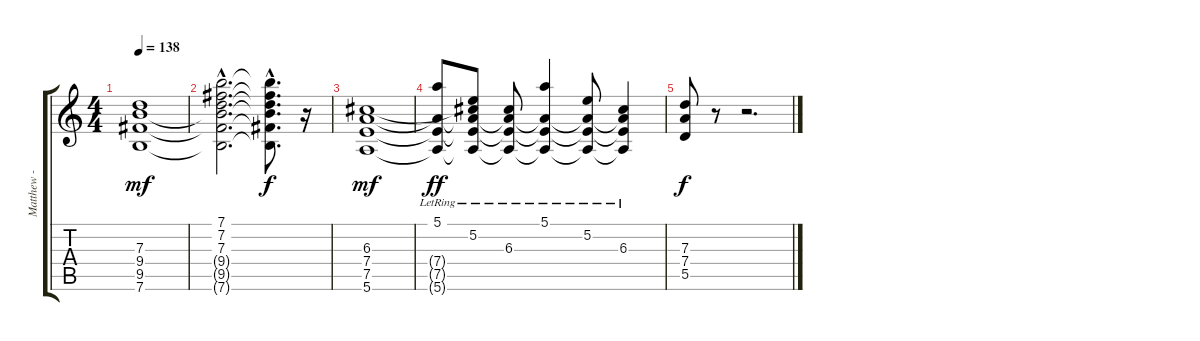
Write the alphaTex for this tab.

\track ("Matthew - Lead Guitar" "Matthew - ") {instrument overdrivenguitar}
\staff {score tabs}
\tuning (E4 B3 G3 D3 A2 E2) {hide}
\ts (4 4)
\tempo 138
\clef g2
\ks c
(7.3 9.4 9.5 7.6).1{dy mf volume 4 instrument overdrivenguitar} |
(7.1{hac} 7.2{hac} 7.3{hac} 9.4{hac t} 9.5{hac t} 7.6{hac t}).2{d} (7.1{hac t} 7.2{hac t} 7.3{hac t} 9.4{hac t} 9.5{hac t} 7.6{hac t}).8{d dy f} r.16{volume 13} |
(6.3 7.4 7.5 5.6).1{dy mf volume 8} |
(5.1{lr} 7.4{t} 7.5{t} 5.6{t}).8{dy ff} (5.2{lr} 6.3{t} 7.4{t} 7.5{t} 5.6{t}).8 (6.3{lr} 7.4{t} 7.5{t} 5.6{t}).8 (5.1{lr} 7.4{t} 7.5{t} 5.6{t}).4 (5.2{lr} 7.4{t} 7.5{t} 5.6{t}).8 (6.3{lr} 7.4{t} 7.5{t} 5.6{t}).4 |
(7.3 7.4 5.5).8{dy f} r.8 r.2{d}
